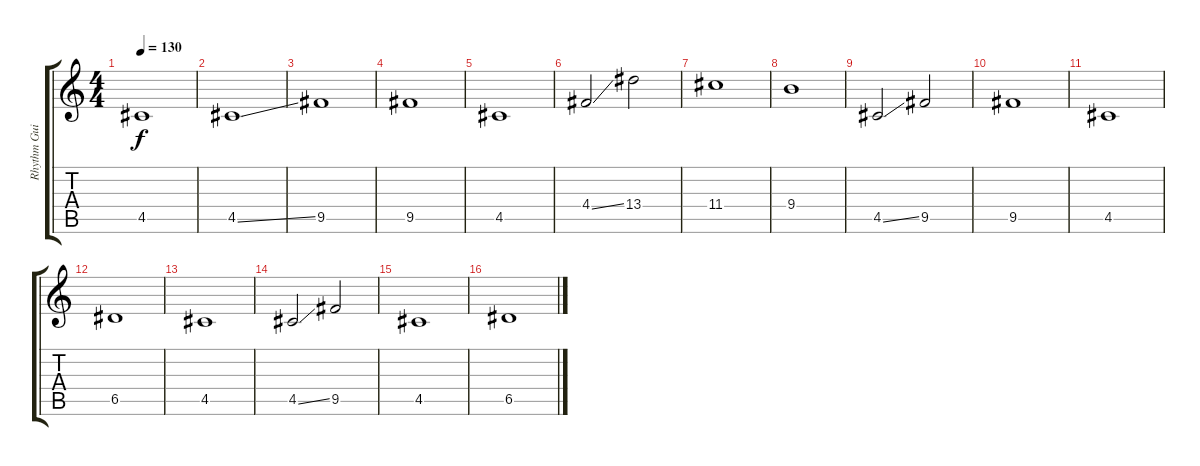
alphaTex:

\track ("Rhythm Guitar" "Rhythm Gui") {instrument overdrivenguitar}
\staff {score tabs}
\tuning (E4 B3 G3 D3 A2 E2) {hide}
\ts (4 4)
\tempo 130
\clef g2
\ks c
4.5{t}.1{dy f} |
4.5{ss}.1 |
9.5.1 |
9.5.1 |
4.5.1 |
4.4{ss}.2 13.4.2 |
11.4.1 |
9.4.1 |
4.5{ss}.2 9.5.2 |
9.5.1 |
4.5.1 |
6.5.1 |
4.5.1 |
4.5{ss}.2 9.5.2 |
4.5.1 |
6.5.1
